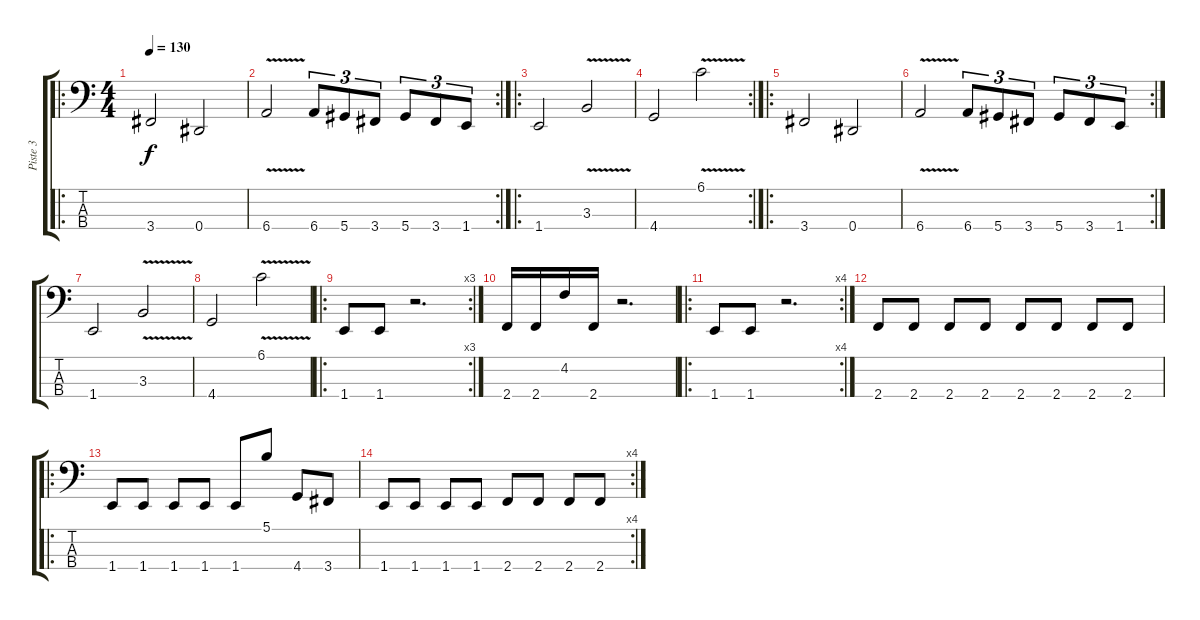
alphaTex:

\track ("Piste 3" "Piste 3") {instrument slapbass1}
\staff {score tabs}
\tuning (Gb2 Db2 Ab1 Eb1) {hide}
\ro
\ts (4 4)
\tempo 130
\clef f4
\ks c
3.4.2{dy f} 0.4.2 |
\rc 2
6.4{v}.2 6.4.8{tu (3 2)} 5.4.8{tu (3 2)} 3.4.8{tu (3 2)} 5.4.8{tu (3 2)} 3.4.8{tu (3 2)} 1.4.8{tu (3 2)} |
\ro
1.4.2{instrument electricbassfinger} 3.3{v}.2 |
\rc 2
4.4.2 6.1{v}.2 |
\ro
3.4.2 0.4.2 |
\rc 2
6.4{v}.2 6.4.8{tu (3 2)} 5.4.8{tu (3 2)} 3.4.8{tu (3 2)} 5.4.8{tu (3 2)} 3.4.8{tu (3 2)} 1.4.8{tu (3 2)} |
1.4.2{instrument electricbassfinger} 3.3{v}.2 |
4.4.2 6.1{v}.2 |
\ro
\rc 3
1.4.8{instrument slapbass1} 1.4.8 r.2{d} |
2.4.16 2.4.16 4.2.16 2.4.16 r.2{d} |
\ro
\rc 4
1.4.8 1.4.8 r.2{d} |
2.4.8 2.4.8 2.4.8 2.4.8 2.4.8 2.4.8 2.4.8 2.4.8 |
\ro
1.4.8 1.4.8 1.4.8 1.4.8 1.4.8 5.1.8 4.4.8 3.4.8 |
\rc 4
1.4.8 1.4.8 1.4.8 1.4.8 2.4.8 2.4.8 2.4.8 2.4.8
